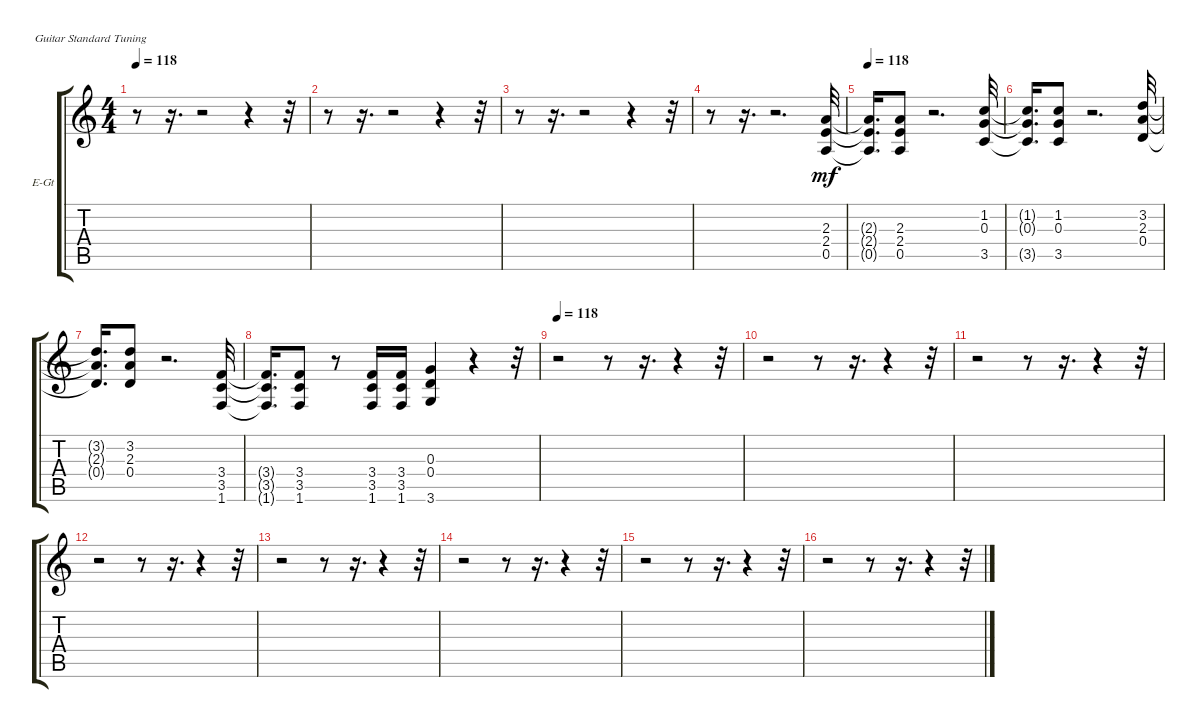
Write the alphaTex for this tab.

\bracketExtendMode groupsimilarinstruments
\firstSystemTrackNameOrientation horizontal
\otherSystemsTrackNameOrientation horizontal
\track ("Guitar5" "E-Gt") {instrument electricguitarclean}
\staff {score tabs}
\tuning (E4 B3 G3 D3 A2 E2)
\ts (4 4)
\tempo 118
\clef g2
\ks c
r.8{dy mf} r.16{d} r.2 r.4 r.32 |
r.8 r.16{d} r.2 r.4 r.32 |
r.8 r.16{d} r.2 r.4 r.32 |
r.8 r.16{d} r.2{d} (2.4 2.3 0.5).32 |
\tempo 118
(2.4{t} 2.3{t} 0.5{t}).16{d} (2.3 0.5 2.4).8 r.2{d} (0.3 1.2 3.5).32 |
(0.3{t} 1.2{t} 3.5{t}).16{d} (3.5 1.2 0.3).8 r.2{d} (0.4 2.3 3.2).32 |
(0.4{t} 2.3{t} 3.2{t}).16{d} (2.3 3.2 0.4).8 r.2{d} (1.6 3.5 3.4).32 |
(1.6{t} 3.5{t} 3.4{t}).16{d} (3.5 1.6 3.4).8 r.8 (3.4 3.5 1.6).16 (3.4 3.5 1.6).16 (0.4 3.6 0.3).4 r.4 r.32 |
\tempo 118
r.2 r.8 r.16{d} r.4 r.32 |
r.2 r.8 r.16{d} r.4 r.32 |
r.2 r.8 r.16{d} r.4 r.32 |
r.2 r.8 r.16{d} r.4 r.32 |
r.2 r.8 r.16{d} r.4 r.32 |
r.2 r.8 r.16{d} r.4 r.32 |
r.2 r.8 r.16{d} r.4 r.32 |
r.2 r.8 r.16{d} r.4 r.32
